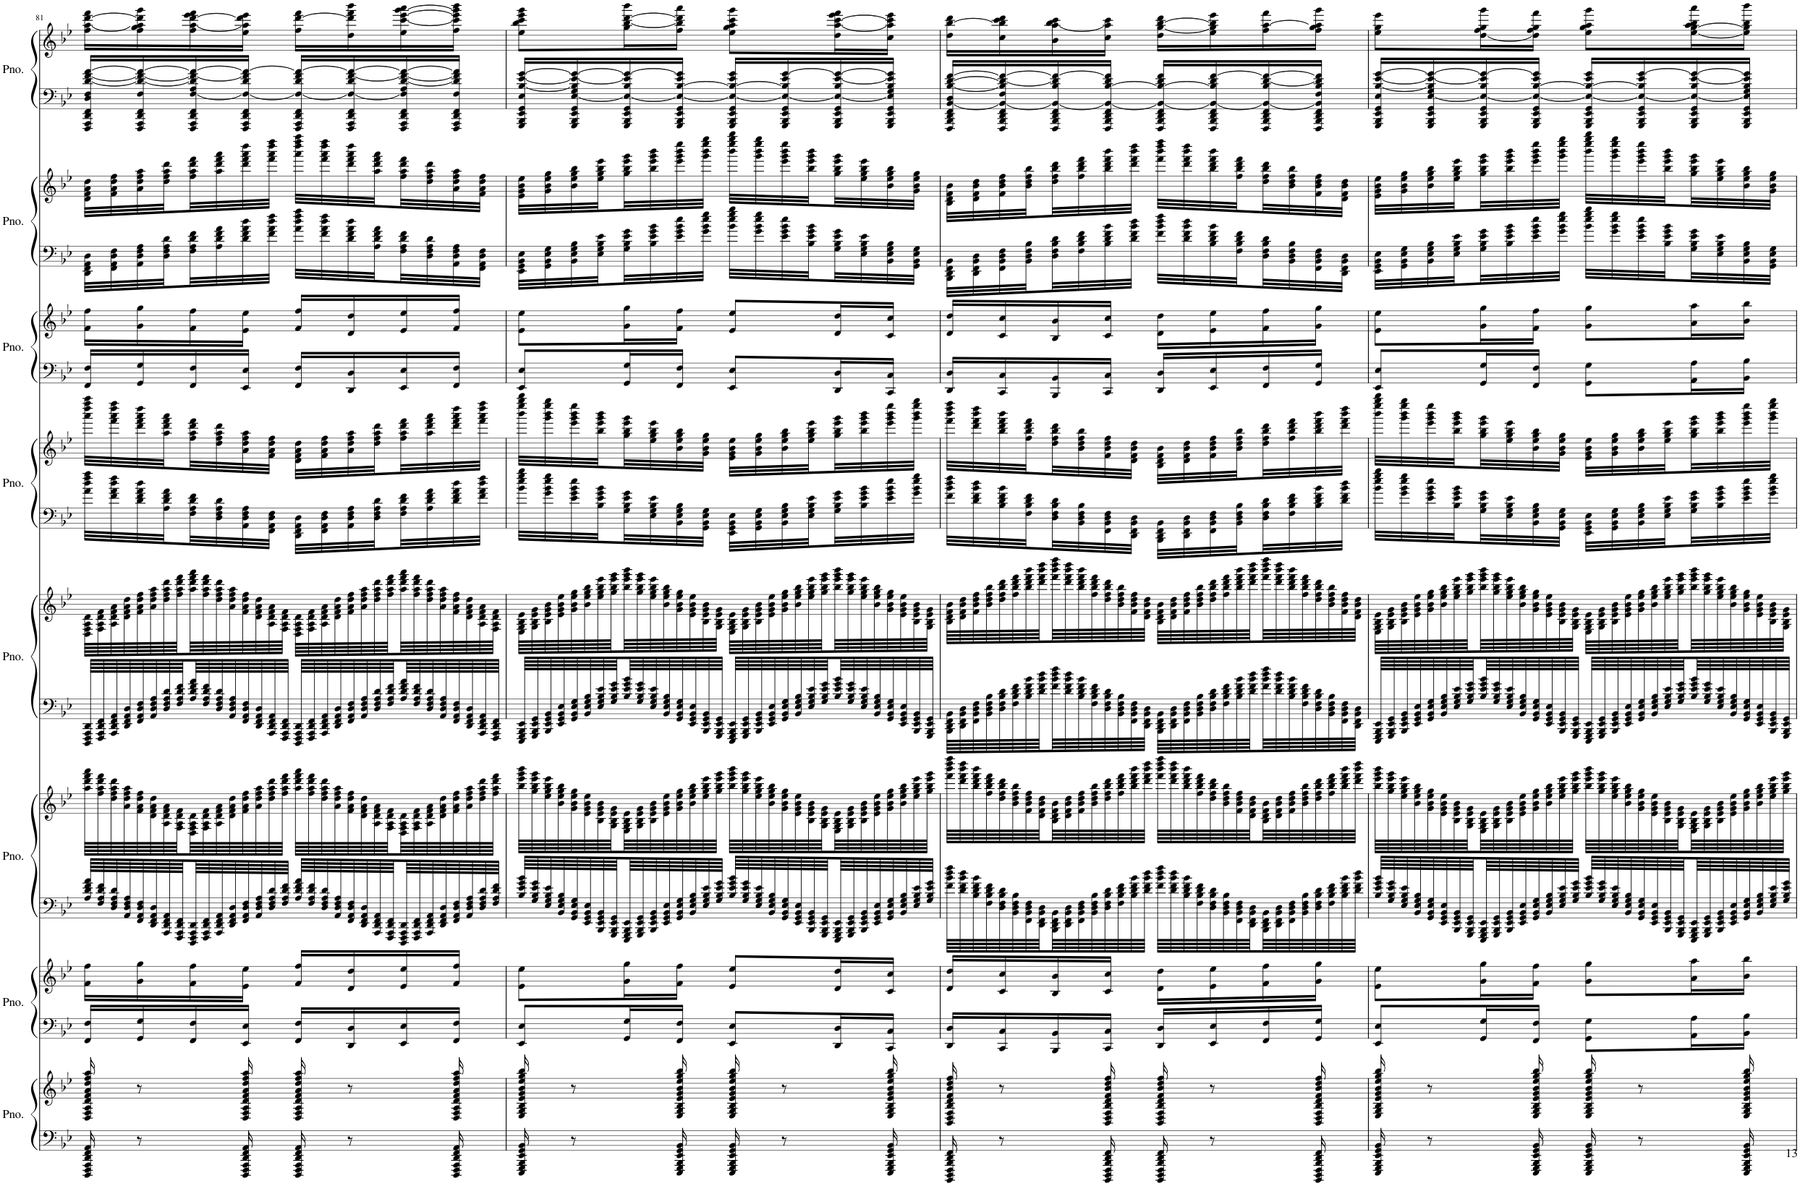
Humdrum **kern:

**kern	**kern	**kern	**kern	**kern	**kern	**kern	**kern	**kern	**kern	**kern	**kern	**kern	**kern	**kern	**kern
*part8	*part8	*part7	*part7	*part6	*part6	*part5	*part5	*part4	*part4	*part3	*part3	*part2	*part2	*part1	*part1
*staff16	*staff15	*staff14	*staff13	*staff12	*staff11	*staff10	*staff9	*staff8	*staff7	*staff6	*staff5	*staff4	*staff3	*staff2	*staff1
*I"Piano	*	*I"Piano	*	*I"Piano	*	*I"Piano	*	*I"Piano	*	*I"Piano	*	*I"Piano	*	*I"Piano	*
*I'Pno.	*	*I'Pno.	*	*I'Pno.	*	*I'Pno.	*	*I'Pno.	*	*I'Pno.	*	*I'Pno.	*	*I'Pno.	*
!!LO:PB:g=z
*clefF4	*clefG2	*clefF4	*clefG2	*clefF4	*clefG2	*clefF4	*clefG2	*clefF4	*clefG2	*clefF4	*clefG2	*clefF4	*clefG2	*clefF4	*clefG2
*k[b-e-]	*k[b-e-]	*k[b-e-]	*k[b-e-]	*k[b-e-]	*k[b-e-]	*k[b-e-]	*k[b-e-]	*k[b-e-]	*k[b-e-]	*k[b-e-]	*k[b-e-]	*k[b-e-]	*k[b-e-]	*k[b-e-]	*k[b-e-]
*M2/4	*M2/4	*M2/4	*M2/4	*M2/4	*M2/4	*M2/4	*M2/4	*M2/4	*M2/4	*M2/4	*M2/4	*M2/4	*M2/4	*M2/4	*M2/4
=81	=81	=81	=81	=81	=81	=81	=81	=81	=81	=81	=81	=81	=81	=81	=81
16DDD/ 16FFF/ 16AAA/ 16DD/ 16FF/ 16AA/	16D/ 16F/ 16A/ 16d/ 16f/ 16a/ 16dd/ 16ff/ 16aa/	16FF/ 16F/LL	16f\ 16ff\LL	64A/ 64d/ 64f/ 64a/LLLL	64aa\ 64ddd\ 64fff\ 64aaa\LLLL	64DDD/ 64FFF/ 64AAA/ 64DD/LLLL	64D\ 64F\ 64A\ 64d\LLLL	32a\ 32dd\ 32ff\ 32aa\LLL	32aaa\ 32dddd\ 32ffff\ 32aaaa\LLL	16FF/ 16F/LL	16f\ 16ff\LL	32DD\ 32FF\ 32AA\ 32D\LLL	32d\ 32f\ 32a\ 32dd\LLL	16FFF/ 16AAA/ 16DD/ 16FF/ 16D/ 16F/ [16d/ [16f/ [16a/LL	16ff\ [16aa\ [16ddd\ 16fff\LL
.	.	.	.	64F/ 64A/ 64d/ 64f/	64ff\ 64aa\ 64ddd\ 64fff\	64FFF/ 64AAA/ 64DD/ 64FF/	64F\ 64A\ 64d\ 64f\	.	.	.	.	.	.	.	.
.	.	.	.	64D/ 64F/ 64A/ 64d/	64dd\ 64ff\ 64aa\ 64ddd\	64AAA/ 64DD/ 64FF/ 64AA/	64A\ 64d\ 64f\ 64a\	32f\ 32a\ 32dd\ 32ff\	32fff\ 32aaa\ 32dddd\ 32ffff\	.	.	32FF\ 32AA\ 32D\ 32F\	32f\ 32a\ 32dd\ 32ff\	.	.
.	.	.	.	64AA/ 64D/ 64F/ 64A/	64a\ 64dd\ 64ff\ 64aa\	64DD/ 64FF/ 64AA/ 64D/	64d\ 64f\ 64a\ 64dd\	.	.	.	.	.	.	.	.
8r	8r	16GG/ 16G/	16g\ 16gg\	64FF/ 64AA/ 64D/ 64F/	64f\ 64a\ 64dd\ 64ff\	64FF/ 64AA/ 64D/ 64F/	64f\ 64a\ 64dd\ 64ff\	32d\ 32f\ 32a\ 32dd\	32ddd\ 32fff\ 32aaa\ 32dddd\	16GG/ 16G/	16g\ 16gg\	32AA\ 32D\ 32F\ 32A\	32a\ 32dd\ 32ff\ 32aa\	16FFF/ 16AAA/ 16DD/ 16FF/ 16F/ 16d/_ 16f/_ 16a/_	16ff\ 16gg\ 16aa\] 16ddd\] 16ggg\
.	.	.	.	64DD/ 64FF/ 64AA/ 64D/	64d\ 64f\ 64a\ 64dd\	64AA/ 64D/ 64F/ 64A/	64a\ 64dd\ 64ff\ 64aa\	.	.	.	.	.	.	.	.
.	.	.	.	64AAA/ 64DD/ 64FF/ 64AA/	64A\ 64d\ 64f\ 64a\	64D/ 64F/ 64A/ 64d/	64dd\ 64ff\ 64aa\ 64ddd\	32A\ 32d\ 32f\ 32a\	32aa\ 32ddd\ 32fff\ 32aaa\	.	.	32D\ 32F\ 32A\ 32d\	32dd\ 32ff\ 32aa\ 32ddd\	.	.
.	.	.	.	64FFF/ 64AAA/ 64DD/ 64FF/	64F\ 64A\ 64d\ 64f\	64F/ 64A/ 64d/ 64f/	64ff\ 64aa\ 64ddd\ 64fff\	.	.	.	.	.	.	.	.
.	.	16FF/ 16F/	16f\ 16ff\	64DDD/ 64FFF/ 64AAA/ 64DD/	64D\ 64F\ 64A\ 64d\	64A/ 64d/ 64f/ 64a/	64aa\ 64ddd\ 64fff\ 64aaa\	32F\ 32A\ 32d\ 32f\	32ff\ 32aa\ 32ddd\ 32fff\	16FF/ 16F/	16f\ 16ff\	32F\ 32A\ 32d\ 32f\	32ff\ 32aa\ 32ddd\ 32fff\	16FFF/ 16AAA/ 16DD/ 16FF/ [16F/ 16A/ 16d/] 16f/_ 16a/_	16ff\ [16aa\ [16ddd\ 16eee-\ 16fff\
.	.	.	.	64FFF/ 64AAA/ 64DD/ 64FF/	64F\ 64A\ 64d\ 64f\	64F/ 64A/ 64d/ 64f/	64ff\ 64aa\ 64ddd\ 64fff\	.	.	.	.	.	.	.	.
.	.	.	.	64AAA/ 64DD/ 64FF/ 64AA/	64A\ 64d\ 64f\ 64a\	64D/ 64F/ 64A/ 64d/	64dd\ 64ff\ 64aa\ 64ddd\	32D\ 32F\ 32A\ 32d\	32dd\ 32ff\ 32aa\ 32ddd\	.	.	32A\ 32d\ 32f\ 32a\	32aa\ 32ddd\ 32fff\ 32aaa\	.	.
.	.	.	.	64DD/ 64FF/ 64AA/ 64D/	64d\ 64f\ 64a\ 64dd\	64AA/ 64D/ 64F/ 64A/	64a\ 64dd\ 64ff\ 64aa\	.	.	.	.	.	.	.	.
16DDD/ 16FFF/ 16AAA/ 16DD/ 16FF/ 16AA/	16D/ 16F/ 16A/ 16d/ 16f/ 16a/ 16dd/ 16ff/ 16aa/	16EE-/ 16E-/JJ	16e-\ 16ee-\JJ	64FF/ 64AA/ 64D/ 64F/	64f\ 64a\ 64dd\ 64ff\	64FF/ 64AA/ 64D/ 64F/	64f\ 64a\ 64dd\ 64ff\	32AA\ 32D\ 32F\ 32A\	32a\ 32dd\ 32ff\ 32aa\	16EE-/ 16E-/JJ	16e-\ 16ee-\JJ	32d\ 32f\ 32a\ 32dd\	32ddd\ 32fff\ 32aaa\ 32dddd\	16FFF/ 16AAA/ 16DD/ 16FF/ 16F/_ 16d/ 16f/] 16a/_JJ	16ee-\ 16aa\] 16ddd\] 16eee-\JJ
.	.	.	.	64AA/ 64D/ 64F/ 64A/	64a\ 64dd\ 64ff\ 64aa\	64DD/ 64FF/ 64AA/ 64D/	64d\ 64f\ 64a\ 64dd\	.	.	.	.	.	.	.	.
.	.	.	.	64D/ 64F/ 64A/ 64d/	64dd\ 64ff\ 64aa\ 64ddd\	64AAA/ 64DD/ 64FF/ 64AA/	64A\ 64d\ 64f\ 64a\	32FF\ 32AA\ 32D\ 32F\JJJ	32f\ 32a\ 32dd\ 32ff\JJJ	.	.	32f\ 32a\ 32dd\ 32ff\JJJ	32fff\ 32aaa\ 32dddd\ 32ffff\JJJ	.	.
.	.	.	.	64F/ 64A/ 64d/ 64f/JJJJ	64ff\ 64aa\ 64ddd\ 64fff\JJJJ	64FFF/ 64AAA/ 64DD/ 64FF/JJJJ	64F\ 64A\ 64d\ 64f\JJJJ	.	.	.	.	.	.	.	.
16DDD/ 16FFF/ 16AAA/ 16DD/ 16FF/ 16AA/	16D/ 16F/ 16A/ 16d/ 16f/ 16a/ 16dd/ 16ff/ 16aa/	16FF/ 16F/LL	16f/ 16ff/LL	64A/ 64d/ 64f/ 64a/LLLL	64aa\ 64ddd\ 64fff\ 64aaa\LLLL	64DDD/ 64FFF/ 64AAA/ 64DD/LLLL	64D\ 64F\ 64A\ 64d\LLLL	32DD\ 32FF\ 32AA\ 32D\LLL	32d\ 32f\ 32a\ 32dd\LLL	16FF/ 16F/LL	16f/ 16ff/LL	32a\ 32dd\ 32ff\ 32aa\LLL	32aaa\ 32dddd\ 32ffff\ 32aaaa\LLL	16FFF/ 16AAA/ 16DD/ 16FF/ 16F/_ 16d/ 16f/ 16a/_LL	16ff\ [16ddd\ 16fff\LL
.	.	.	.	64F/ 64A/ 64d/ 64f/	64ff\ 64aa\ 64ddd\ 64fff\	64FFF/ 64AAA/ 64DD/ 64FF/	64F\ 64A\ 64d\ 64f\	.	.	.	.	.	.	.	.
.	.	.	.	64D/ 64F/ 64A/ 64d/	64dd\ 64ff\ 64aa\ 64ddd\	64AAA/ 64DD/ 64FF/ 64AA/	64A\ 64d\ 64f\ 64a\	32FF\ 32AA\ 32D\ 32F\	32f\ 32a\ 32dd\ 32ff\	.	.	32f\ 32a\ 32dd\ 32ff\	32fff\ 32aaa\ 32dddd\ 32ffff\	.	.
.	.	.	.	64AA/ 64D/ 64F/ 64A/	64a\ 64dd\ 64ff\ 64aa\	64DD/ 64FF/ 64AA/ 64D/	64d\ 64f\ 64a\ 64dd\	.	.	.	.	.	.	.	.
8r	8r	16DD/ 16D/	16d/ 16dd/	64FF/ 64AA/ 64D/ 64F/	64f\ 64a\ 64dd\ 64ff\	64FF/ 64AA/ 64D/ 64F/	64f\ 64a\ 64dd\ 64ff\	32AA\ 32D\ 32F\ 32A\	32a\ 32dd\ 32ff\ 32aa\	16DD/ 16D/	16d/ 16dd/	32d\ 32f\ 32a\ 32dd\	32ddd\ 32fff\ 32aaa\ 32dddd\	16FFF/ 16AAA/ 16DD/ 16FF/ 16F/_ 16d/ [16f/ 16a/_	16dd\ 16ddd\] 16fff\ 16bbb-\
.	.	.	.	64DD/ 64FF/ 64AA/ 64D/	64d\ 64f\ 64a\ 64dd\	64AA/ 64D/ 64F/ 64A/	64a\ 64dd\ 64ff\ 64aa\	.	.	.	.	.	.	.	.
.	.	.	.	64AAA/ 64DD/ 64FF/ 64AA/	64A\ 64d\ 64f\ 64a\	64D/ 64F/ 64A/ 64d/	64dd\ 64ff\ 64aa\ 64ddd\	32D\ 32F\ 32A\ 32d\	32dd\ 32ff\ 32aa\ 32ddd\	.	.	32A\ 32d\ 32f\ 32a\	32aa\ 32ddd\ 32fff\ 32aaa\	.	.
.	.	.	.	64FFF/ 64AAA/ 64DD/ 64FF/	64F\ 64A\ 64d\ 64f\	64F/ 64A/ 64d/ 64f/	64ff\ 64aa\ 64ddd\ 64fff\	.	.	.	.	.	.	.	.
.	.	16EE-/ 16E-/	16e-/ 16ee-/	64DDD/ 64FFF/ 64AAA/ 64DD/	64D\ 64F\ 64A\ 64d\	64A/ 64d/ 64f/ 64a/	64aa\ 64ddd\ 64fff\ 64aaa\	32F\ 32A\ 32d\ 32f\	32ff\ 32aa\ 32ddd\ 32fff\	16EE-/ 16E-/	16e-/ 16ee-/	32F\ 32A\ 32d\ 32f\	32ff\ 32aa\ 32ddd\ 32fff\	16FFF/ 16AAA/ 16DD/ 16FF/ 16F/] 16A/ [16d/ 16f/_ 16a/_	16ee-\ [16ccc\ [16eee-\ [16ggg\ 16aaa\
.	.	.	.	64FFF/ 64AAA/ 64DD/ 64FF/	64F\ 64A\ 64d\ 64f\	64F/ 64A/ 64d/ 64f/	64ff\ 64aa\ 64ddd\ 64fff\	.	.	.	.	.	.	.	.
.	.	.	.	64AAA/ 64DD/ 64FF/ 64AA/	64A\ 64d\ 64f\ 64a\	64D/ 64F/ 64A/ 64d/	64dd\ 64ff\ 64aa\ 64ddd\	32A\ 32d\ 32f\ 32a\	32aa\ 32ddd\ 32fff\ 32aaa\	.	.	32D\ 32F\ 32A\ 32d\	32dd\ 32ff\ 32aa\ 32ddd\	.	.
.	.	.	.	64DD/ 64FF/ 64AA/ 64D/	64d\ 64f\ 64a\ 64dd\	64AA/ 64D/ 64F/ 64A/	64a\ 64dd\ 64ff\ 64aa\	.	.	.	.	.	.	.	.
16DDD/ 16FFF/ 16AAA/ 16DD/ 16FF/ 16AA/	16D/ 16F/ 16A/ 16d/ 16f/ 16a/ 16dd/ 16ff/ 16aa/	16FF/ 16F/JJ	16f/ 16ff/JJ	64FF/ 64AA/ 64D/ 64F/	64f\ 64a\ 64dd\ 64ff\	64FF/ 64AA/ 64D/ 64F/	64f\ 64a\ 64dd\ 64ff\	32d\ 32f\ 32a\ 32dd\	32ddd\ 32fff\ 32aaa\ 32dddd\	16FF/ 16F/JJ	16f/ 16ff/JJ	32AA\ 32D\ 32F\ 32A\	32a\ 32dd\ 32ff\ 32aa\	16FFF/ 16AAA/ 16DD/ 16FF/ 16F/ 16d/] 16f/] 16a/]JJ	16ff\ 16ccc\] 16eee-\] 16ggg\] 16bbb-\JJ
.	.	.	.	64AA/ 64D/ 64F/ 64A/	64a\ 64dd\ 64ff\ 64aa\	64DD/ 64FF/ 64AA/ 64D/	64d\ 64f\ 64a\ 64dd\	.	.	.	.	.	.	.	.
.	.	.	.	64D/ 64F/ 64A/ 64d/	64dd\ 64ff\ 64aa\ 64ddd\	64AAA/ 64DD/ 64FF/ 64AA/	64A\ 64d\ 64f\ 64a\	32f\ 32a\ 32dd\ 32ff\JJJ	32fff\ 32aaa\ 32dddd\ 32ffff\JJJ	.	.	32FF\ 32AA\ 32D\ 32F\JJJ	32f\ 32a\ 32dd\ 32ff\JJJ	.	.
.	.	.	.	64F/ 64A/ 64d/ 64f/JJJJ	64ff\ 64aa\ 64ddd\ 64fff\JJJJ	64FFF/ 64AAA/ 64DD/ 64FF/JJJJ	64F\ 64A\ 64d\ 64f\JJJJ	.	.	.	.	.	.	.	.
=82	=82	=82	=82	=82	=82	=82	=82	=82	=82	=82	=82	=82	=82	=82	=82
16EEE-/ 16GGG/ 16BBB-/ 16EE-/ 16GG/ 16BB-/	16E-/ 16G/ 16B-/ 16e-/ 16g/ 16b-/ 16ee-/ 16gg/ 16bb-/	8EE-/ 8E-/L	8e-\ 8ee-\L	64B-/ 64e-/ 64g/ 64b-/LLLL	64bb-\ 64eee-\ 64ggg\ 64bbb-\LLLL	64EEE-/ 64GGG/ 64BBB-/ 64EE-/LLLL	64E-\ 64G\ 64B-\ 64e-\LLLL	32b-\ 32ee-\ 32gg\ 32bb-\LLL	32bbb-\ 32eeee-\ 32gggg\ 32bbbb-\LLL	8EE-/ 8E-/L	8e-\ 8ee-\L	32EE-\ 32GG\ 32BB-\ 32E-\LLL	32e-\ 32g\ 32b-\ 32ee-\LLL	16GGG/ 16BBB-/ 16EE-/ 16GG/ 16E-/ [16B-/ [16e-/ [16g/LL	8ee-\ 8bb-\ 8ccc\ 8eee-\ 8ggg\L
.	.	.	.	64G/ 64B-/ 64e-/ 64g/	64gg\ 64bb-\ 64eee-\ 64ggg\	64GGG/ 64BBB-/ 64EE-/ 64GG/	64G\ 64B-\ 64e-\ 64g\	.	.	.	.	.	.	.	.
.	.	.	.	64E-/ 64G/ 64B-/ 64e-/	64ee-\ 64gg\ 64bb-\ 64eee-\	64BBB-/ 64EE-/ 64GG/ 64BB-/	64B-\ 64e-\ 64g\ 64b-\	32g\ 32b-\ 32ee-\ 32gg\	32ggg\ 32bbb-\ 32eeee-\ 32gggg\	.	.	32GG\ 32BB-\ 32E-\ 32G\	32g\ 32b-\ 32ee-\ 32gg\	.	.
.	.	.	.	64BB-/ 64E-/ 64G/ 64B-/	64b-\ 64ee-\ 64gg\ 64bb-\	64EE-/ 64GG/ 64BB-/ 64E-/	64e-\ 64g\ 64b-\ 64ee-\	.	.	.	.	.	.	.	.
8r	8r	.	.	64GG/ 64BB-/ 64E-/ 64G/	64g\ 64b-\ 64ee-\ 64gg\	64GG/ 64BB-/ 64E-/ 64G/	64g\ 64b-\ 64ee-\ 64gg\	32e-\ 32g\ 32b-\ 32ee-\	32eee-\ 32ggg\ 32bbb-\ 32eeee-\	.	.	32BB-\ 32E-\ 32G\ 32B-\	32b-\ 32ee-\ 32gg\ 32bb-\	16GGG/ 16BBB-/ 16EE-/ 16GG/ [16E-/ 16G/ 16B-/] 16e-/_ 16g/_	.
.	.	.	.	64EE-/ 64GG/ 64BB-/ 64E-/	64e-\ 64g\ 64b-\ 64ee-\	64BB-/ 64E-/ 64G/ 64B-/	64b-\ 64ee-\ 64gg\ 64bb-\	.	.	.	.	.	.	.	.
.	.	.	.	64BBB-/ 64EE-/ 64GG/ 64BB-/	64B-\ 64e-\ 64g\ 64b-\	64E-/ 64G/ 64B-/ 64e-/	64ee-\ 64gg\ 64bb-\ 64eee-\	32B-\ 32e-\ 32g\ 32b-\	32bb-\ 32eee-\ 32ggg\ 32bbb-\	.	.	32E-\ 32G\ 32B-\ 32e-\	32ee-\ 32gg\ 32bb-\ 32eee-\	.	.
.	.	.	.	64GGG/ 64BBB-/ 64EE-/ 64GG/	64G\ 64B-\ 64e-\ 64g\	64G/ 64B-/ 64e-/ 64g/	64gg\ 64bb-\ 64eee-\ 64ggg\	.	.	.	.	.	.	.	.
.	.	16GG/ 16G/L	16g\ 16gg\L	64EEE-/ 64GGG/ 64BBB-/ 64EE-/	64E-\ 64G\ 64B-\ 64e-\	64B-/ 64e-/ 64g/ 64b-/	64bb-\ 64eee-\ 64ggg\ 64bbb-\	32G\ 32B-\ 32e-\ 32g\	32gg\ 32bb-\ 32eee-\ 32ggg\	16GG/ 16G/L	16g\ 16gg\L	32G\ 32B-\ 32e-\ 32g\	32gg\ 32bb-\ 32eee-\ 32ggg\	16GGG/ 16BBB-/ 16EE-/ 16GG/ 16E-/_ 16B-/ 16e-/] 16g/_	16gg\ [16bb-\ [16ddd\ 16bbb-\L
.	.	.	.	64GGG/ 64BBB-/ 64EE-/ 64GG/	64G\ 64B-\ 64e-\ 64g\	64G/ 64B-/ 64e-/ 64g/	64gg\ 64bb-\ 64eee-\ 64ggg\	.	.	.	.	.	.	.	.
.	.	.	.	64BBB-/ 64EE-/ 64GG/ 64BB-/	64B-\ 64e-\ 64g\ 64b-\	64E-/ 64G/ 64B-/ 64e-/	64ee-\ 64gg\ 64bb-\ 64eee-\	32E-\ 32G\ 32B-\ 32e-\	32ee-\ 32gg\ 32bb-\ 32eee-\	.	.	32B-\ 32e-\ 32g\ 32b-\	32bb-\ 32eee-\ 32ggg\ 32bbb-\	.	.
.	.	.	.	64EE-/ 64GG/ 64BB-/ 64E-/	64e-\ 64g\ 64b-\ 64ee-\	64BB-/ 64E-/ 64G/ 64B-/	64b-\ 64ee-\ 64gg\ 64bb-\	.	.	.	.	.	.	.	.
16EEE-/ 16GGG/ 16BBB-/ 16EE-/ 16GG/ 16BB-/	16E-/ 16G/ 16B-/ 16e-/ 16g/ 16b-/ 16ee-/ 16gg/ 16bb-/	16FF/ 16F/JJ	16f\ 16ff\JJ	64GG/ 64BB-/ 64E-/ 64G/	64g\ 64b-\ 64ee-\ 64gg\	64GG/ 64BB-/ 64E-/ 64G/	64g\ 64b-\ 64ee-\ 64gg\	32BB-\ 32E-\ 32G\ 32B-\	32b-\ 32ee-\ 32gg\ 32bb-\	16FF/ 16F/JJ	16f\ 16ff\JJ	32e-\ 32g\ 32b-\ 32ee-\	32eee-\ 32ggg\ 32bbb-\ 32eeee-\	16GGG/ 16BBB-/ 16EE-/ 16GG/ 16E-/_ [16B-/ 16e-/ 16g/]JJ	16ff\ 16bb-\] 16ddd\] 16aaa\JJ
.	.	.	.	64BB-/ 64E-/ 64G/ 64B-/	64b-\ 64ee-\ 64gg\ 64bb-\	64EE-/ 64GG/ 64BB-/ 64E-/	64e-\ 64g\ 64b-\ 64ee-\	.	.	.	.	.	.	.	.
.	.	.	.	64E-/ 64G/ 64B-/ 64e-/	64ee-\ 64gg\ 64bb-\ 64eee-\	64BBB-/ 64EE-/ 64GG/ 64BB-/	64B-\ 64e-\ 64g\ 64b-\	32GG\ 32BB-\ 32E-\ 32G\JJJ	32g\ 32b-\ 32ee-\ 32gg\JJJ	.	.	32g\ 32b-\ 32ee-\ 32gg\JJJ	32ggg\ 32bbb-\ 32eeee-\ 32gggg\JJJ	.	.
.	.	.	.	64G/ 64B-/ 64e-/ 64g/JJJJ	64gg\ 64bb-\ 64eee-\ 64ggg\JJJJ	64GGG/ 64BBB-/ 64EE-/ 64GG/JJJJ	64G\ 64B-\ 64e-\ 64g\JJJJ	.	.	.	.	.	.	.	.
16EEE-/ 16GGG/ 16BBB-/ 16EE-/ 16GG/ 16BB-/	16E-/ 16G/ 16B-/ 16e-/ 16g/ 16b-/ 16ee-/ 16gg/ 16bb-/	8EE-/ 8E-/L	8e-/ 8ee-/L	64B-/ 64e-/ 64g/ 64b-/LLLL	64bb-\ 64eee-\ 64ggg\ 64bbb-\LLLL	64EEE-/ 64GGG/ 64BBB-/ 64EE-/LLLL	64E-\ 64G\ 64B-\ 64e-\LLLL	32EE-\ 32GG\ 32BB-\ 32E-\LLL	32e-\ 32g\ 32b-\ 32ee-\LLL	8EE-/ 8E-/L	8e-/ 8ee-/L	32b-\ 32ee-\ 32gg\ 32bb-\LLL	32bbb-\ 32eeee-\ 32gggg\ 32bbbb-\LLL	16GGG/ 16BBB-/ 16EE-/ 16GG/ 16E-/_ 16B-/_ 16e-/ 16g/LL	8ee-\ 8gg\ 8aa\ 8ccc\ 8ggg\L
.	.	.	.	64G/ 64B-/ 64e-/ 64g/	64gg\ 64bb-\ 64eee-\ 64ggg\	64GGG/ 64BBB-/ 64EE-/ 64GG/	64G\ 64B-\ 64e-\ 64g\	.	.	.	.	.	.	.	.
.	.	.	.	64E-/ 64G/ 64B-/ 64e-/	64ee-\ 64gg\ 64bb-\ 64eee-\	64BBB-/ 64EE-/ 64GG/ 64BB-/	64B-\ 64e-\ 64g\ 64b-\	32GG\ 32BB-\ 32E-\ 32G\	32g\ 32b-\ 32ee-\ 32gg\	.	.	32g\ 32b-\ 32ee-\ 32gg\	32ggg\ 32bbb-\ 32eeee-\ 32gggg\	.	.
.	.	.	.	64BB-/ 64E-/ 64G/ 64B-/	64b-\ 64ee-\ 64gg\ 64bb-\	64EE-/ 64GG/ 64BB-/ 64E-/	64e-\ 64g\ 64b-\ 64ee-\	.	.	.	.	.	.	.	.
8r	8r	.	.	64GG/ 64BB-/ 64E-/ 64G/	64g\ 64b-\ 64ee-\ 64gg\	64GG/ 64BB-/ 64E-/ 64G/	64g\ 64b-\ 64ee-\ 64gg\	32BB-\ 32E-\ 32G\ 32B-\	32b-\ 32ee-\ 32gg\ 32bb-\	.	.	32e-\ 32g\ 32b-\ 32ee-\	32eee-\ 32ggg\ 32bbb-\ 32eeee-\	16GGG/ 16BBB-/ 16EE-/ 16GG/ 16E-/_ 16B-/] 16e-/ [16g/	.
.	.	.	.	64EE-/ 64GG/ 64BB-/ 64E-/	64e-\ 64g\ 64b-\ 64ee-\	64BB-/ 64E-/ 64G/ 64B-/	64b-\ 64ee-\ 64gg\ 64bb-\	.	.	.	.	.	.	.	.
.	.	.	.	64BBB-/ 64EE-/ 64GG/ 64BB-/	64B-\ 64e-\ 64g\ 64b-\	64E-/ 64G/ 64B-/ 64e-/	64ee-\ 64gg\ 64bb-\ 64eee-\	32E-\ 32G\ 32B-\ 32e-\	32ee-\ 32gg\ 32bb-\ 32eee-\	.	.	32B-\ 32e-\ 32g\ 32b-\	32bb-\ 32eee-\ 32ggg\ 32bbb-\	.	.
.	.	.	.	64GGG/ 64BBB-/ 64EE-/ 64GG/	64G\ 64B-\ 64e-\ 64g\	64G/ 64B-/ 64e-/ 64g/	64gg\ 64bb-\ 64eee-\ 64ggg\	.	.	.	.	.	.	.	.
.	.	16DD/ 16D/L	16d/ 16dd/L	64EEE-/ 64GGG/ 64BBB-/ 64EE-/	64E-\ 64G\ 64B-\ 64e-\	64B-/ 64e-/ 64g/ 64b-/	64bb-\ 64eee-\ 64ggg\ 64bbb-\	32G\ 32B-\ 32e-\ 32g\	32gg\ 32bb-\ 32eee-\ 32ggg\	16DD/ 16D/L	16d/ 16dd/L	32G\ 32B-\ 32e-\ 32g\	32gg\ 32bb-\ 32eee-\ 32ggg\	16GGG/ 16BBB-/ 16EE-/ 16GG/ 16E-/_ 16B-/ [16e-/ 16g/_	16dd\ [16aa\ [16ccc\ 16eee-\ 16fff\L
.	.	.	.	64GGG/ 64BBB-/ 64EE-/ 64GG/	64G\ 64B-\ 64e-\ 64g\	64G/ 64B-/ 64e-/ 64g/	64gg\ 64bb-\ 64eee-\ 64ggg\	.	.	.	.	.	.	.	.
.	.	.	.	64BBB-/ 64EE-/ 64GG/ 64BB-/	64B-\ 64e-\ 64g\ 64b-\	64E-/ 64G/ 64B-/ 64e-/	64ee-\ 64gg\ 64bb-\ 64eee-\	32B-\ 32e-\ 32g\ 32b-\	32bb-\ 32eee-\ 32ggg\ 32bbb-\	.	.	32E-\ 32G\ 32B-\ 32e-\	32ee-\ 32gg\ 32bb-\ 32eee-\	.	.
.	.	.	.	64EE-/ 64GG/ 64BB-/ 64E-/	64e-\ 64g\ 64b-\ 64ee-\	64BB-/ 64E-/ 64G/ 64B-/	64b-\ 64ee-\ 64gg\ 64bb-\	.	.	.	.	.	.	.	.
16EEE-/ 16GGG/ 16BBB-/ 16EE-/ 16GG/ 16BB-/	16E-/ 16G/ 16B-/ 16e-/ 16g/ 16b-/ 16ee-/ 16gg/ 16bb-/	16CC/ 16C/JJ	16c/ 16cc/JJ	64GG/ 64BB-/ 64E-/ 64G/	64g\ 64b-\ 64ee-\ 64gg\	64GG/ 64BB-/ 64E-/ 64G/	64g\ 64b-\ 64ee-\ 64gg\	32e-\ 32g\ 32b-\ 32ee-\	32eee-\ 32ggg\ 32bbb-\ 32eeee-\	16CC/ 16C/JJ	16c/ 16cc/JJ	32BB-\ 32E-\ 32G\ 32B-\	32b-\ 32ee-\ 32gg\ 32bb-\	16GGG/ 16BBB-/ 16EE-/ 16GG/ 16E-/] 16G/ 16B-/ 16e-/] 16g/]JJ	16cc\ 16aa\] 16ccc\] 16eee-\JJ
.	.	.	.	64BB-/ 64E-/ 64G/ 64B-/	64b-\ 64ee-\ 64gg\ 64bb-\	64EE-/ 64GG/ 64BB-/ 64E-/	64e-\ 64g\ 64b-\ 64ee-\	.	.	.	.	.	.	.	.
.	.	.	.	64E-/ 64G/ 64B-/ 64e-/	64ee-\ 64gg\ 64bb-\ 64eee-\	64BBB-/ 64EE-/ 64GG/ 64BB-/	64B-\ 64e-\ 64g\ 64b-\	32g\ 32b-\ 32ee-\ 32gg\JJJ	32ggg\ 32bbb-\ 32eeee-\ 32gggg\JJJ	.	.	32GG\ 32BB-\ 32E-\ 32G\JJJ	32g\ 32b-\ 32ee-\ 32gg\JJJ	.	.
.	.	.	.	64G/ 64B-/ 64e-/ 64g/JJJJ	64gg\ 64bb-\ 64eee-\ 64ggg\JJJJ	64GGG/ 64BBB-/ 64EE-/ 64GG/JJJJ	64G\ 64B-\ 64e-\ 64g\JJJJ	.	.	.	.	.	.	.	.
=83	=83	=83	=83	=83	=83	=83	=83	=83	=83	=83	=83	=83	=83	=83	=83
16BBBB-/ 16DDD/ 16FFF/ 16BBB-/ 16DD/ 16FF/	16BB-/ 16D/ 16F/ 16B-/ 16d/ 16f/ 16b-/ 16dd/ 16ff/	16DD/ 16D/LL	16d/ 16dd/LL	64f\ 64b-\ 64dd\ 64ff\LLLL	64fff\ 64bbb-\ 64dddd\ 64ffff\LLLL	64BBB-\ 64DD\ 64FF\ 64BB-\LLLL	64B-\ 64d\ 64f\ 64b-\LLLL	32f\ 32b-\ 32dd\ 32ff\LLL	32fff\ 32bbb-\ 32dddd\ 32ffff\LLL	16DD/ 16D/LL	16d/ 16dd/LL	32BBB-\ 32DD\ 32FF\ 32BB-\LLL	32B-\ 32d\ 32f\ 32b-\LLL	16FFF/ 16BBB-/ 16DD/ 16FF/ [16BB-/ 16D/ [16B-/ [16d/ [16f/LL	16dd\ [16bb-\ 16ddd\LL
.	.	.	.	64d\ 64f\ 64b-\ 64dd\	64ddd\ 64fff\ 64bbb-\ 64dddd\	64DD\ 64FF\ 64BB-\ 64D\	64d\ 64f\ 64b-\ 64dd\	.	.	.	.	.	.	.	.
.	.	.	.	64B-\ 64d\ 64f\ 64b-\	64bb-\ 64ddd\ 64fff\ 64bbb-\	64FF\ 64BB-\ 64D\ 64F\	64f\ 64b-\ 64dd\ 64ff\	32d\ 32f\ 32b-\ 32dd\	32ddd\ 32fff\ 32bbb-\ 32dddd\	.	.	32DD\ 32FF\ 32BB-\ 32D\	32d\ 32f\ 32b-\ 32dd\	.	.
.	.	.	.	64F\ 64B-\ 64d\ 64f\	64ff\ 64bb-\ 64ddd\ 64fff\	64BB-\ 64D\ 64F\ 64B-\	64b-\ 64dd\ 64ff\ 64bb-\	.	.	.	.	.	.	.	.
8r	8r	16CC/ 16C/	16c/ 16cc/	64D\ 64F\ 64B-\ 64d\	64dd\ 64ff\ 64bb-\ 64ddd\	64D\ 64F\ 64B-\ 64d\	64dd\ 64ff\ 64bb-\ 64ddd\	32B-\ 32d\ 32f\ 32b-\	32bb-\ 32ddd\ 32fff\ 32bbb-\	16CC/ 16C/	16c/ 16cc/	32FF\ 32BB-\ 32D\ 32F\	32f\ 32b-\ 32dd\ 32ff\	16FFF/ 16BBB-/ 16DD/ 16FF/ 16BB-/_ 16F/ 16B-/] 16d/_ 16f/_	16cc\ 16bb-\] 16ccc\ 16ddd\
.	.	.	.	64BB-\ 64D\ 64F\ 64B-\	64b-\ 64dd\ 64ff\ 64bb-\	64F\ 64B-\ 64d\ 64f\	64ff\ 64bb-\ 64ddd\ 64fff\	.	.	.	.	.	.	.	.
.	.	.	.	64FF\ 64BB-\ 64D\ 64F\	64f\ 64b-\ 64dd\ 64ff\	64B-\ 64d\ 64f\ 64b-\	64bb-\ 64ddd\ 64fff\ 64bbb-\	32F\ 32B-\ 32d\ 32f\	32ff\ 32bb-\ 32ddd\ 32fff\	.	.	32BB-\ 32D\ 32F\ 32B-\	32b-\ 32dd\ 32ff\ 32bb-\	.	.
.	.	.	.	64DD\ 64FF\ 64BB-\ 64D\	64d\ 64f\ 64b-\ 64dd\	64d\ 64f\ 64b-\ 64dd\	64ddd\ 64fff\ 64bbb-\ 64dddd\	.	.	.	.	.	.	.	.
.	.	16BBB-/ 16BB-/	16B-/ 16b-/	64BBB-\ 64DD\ 64FF\ 64BB-\	64B-\ 64d\ 64f\ 64b-\	64f\ 64b-\ 64dd\ 64ff\	64fff\ 64bbb-\ 64dddd\ 64ffff\	32D\ 32F\ 32B-\ 32d\	32dd\ 32ff\ 32bb-\ 32ddd\	16BBB-/ 16BB-/	16B-/ 16b-/	32D\ 32F\ 32B-\ 32d\	32dd\ 32ff\ 32bb-\ 32ddd\	16FFF/ 16BBB-/ 16DD/ 16FF/ 16BB-/_ 16B-/ 16d/] 16f/_	16b-\ [16aa\ 16bb-\ 16ccc\
.	.	.	.	64DD\ 64FF\ 64BB-\ 64D\	64d\ 64f\ 64b-\ 64dd\	64d\ 64f\ 64b-\ 64dd\	64ddd\ 64fff\ 64bbb-\ 64dddd\	.	.	.	.	.	.	.	.
.	.	.	.	64FF\ 64BB-\ 64D\ 64F\	64f\ 64b-\ 64dd\ 64ff\	64B-\ 64d\ 64f\ 64b-\	64bb-\ 64ddd\ 64fff\ 64bbb-\	32BB-\ 32D\ 32F\ 32B-\	32b-\ 32dd\ 32ff\ 32bb-\	.	.	32F\ 32B-\ 32d\ 32f\	32ff\ 32bb-\ 32ddd\ 32fff\	.	.
.	.	.	.	64BB-\ 64D\ 64F\ 64B-\	64b-\ 64dd\ 64ff\ 64bb-\	64F\ 64B-\ 64d\ 64f\	64ff\ 64bb-\ 64ddd\ 64fff\	.	.	.	.	.	.	.	.
16BBBB-/ 16DDD/ 16FFF/ 16BBB-/ 16DD/ 16FF/	16BB-/ 16D/ 16F/ 16B-/ 16d/ 16f/ 16b-/ 16dd/ 16ff/	16CC/ 16C/JJ	16c/ 16cc/JJ	64D\ 64F\ 64B-\ 64d\	64dd\ 64ff\ 64bb-\ 64ddd\	64D\ 64F\ 64B-\ 64d\	64dd\ 64ff\ 64bb-\ 64ddd\	32FF\ 32BB-\ 32D\ 32F\	32f\ 32b-\ 32dd\ 32ff\	16CC/ 16C/JJ	16c/ 16cc/JJ	32B-\ 32d\ 32f\ 32b-\	32bb-\ 32ddd\ 32fff\ 32bbb-\	16FFF/ 16BBB-/ 16DD/ 16FF/ 16BB-/_ [16B-/ 16d/ 16f/]JJ	16cc\ 16aa\] 16ccc\JJ
.	.	.	.	64F\ 64B-\ 64d\ 64f\	64ff\ 64bb-\ 64ddd\ 64fff\	64BB-\ 64D\ 64F\ 64B-\	64b-\ 64dd\ 64ff\ 64bb-\	.	.	.	.	.	.	.	.
.	.	.	.	64B-\ 64d\ 64f\ 64b-\	64bb-\ 64ddd\ 64fff\ 64bbb-\	64FF\ 64BB-\ 64D\ 64F\	64f\ 64b-\ 64dd\ 64ff\	32DD\ 32FF\ 32BB-\ 32D\JJJ	32d\ 32f\ 32b-\ 32dd\JJJ	.	.	32d\ 32f\ 32b-\ 32dd\JJJ	32ddd\ 32fff\ 32bbb-\ 32dddd\JJJ	.	.
.	.	.	.	64d\ 64f\ 64b-\ 64dd\JJJJ	64ddd\ 64fff\ 64bbb-\ 64dddd\JJJJ	64DD\ 64FF\ 64BB-\ 64D\JJJJ	64d\ 64f\ 64b-\ 64dd\JJJJ	.	.	.	.	.	.	.	.
16BBBB-/ 16DDD/ 16FFF/ 16BBB-/ 16DD/ 16FF/	16BB-/ 16D/ 16F/ 16B-/ 16d/ 16f/ 16b-/ 16dd/ 16ff/	16DD/ 16D/LL	16d\ 16dd\LL	64f\ 64b-\ 64dd\ 64ff\LLLL	64fff\ 64bbb-\ 64dddd\ 64ffff\LLLL	64BBB-\ 64DD\ 64FF\ 64BB-\LLLL	64B-\ 64d\ 64f\ 64b-\LLLL	32BBB-\ 32DD\ 32FF\ 32BB-\LLL	32B-\ 32d\ 32f\ 32b-\LLL	16DD/ 16D/LL	16d\ 16dd\LL	32f\ 32b-\ 32dd\ 32ff\LLL	32fff\ 32bbb-\ 32dddd\ 32ffff\LLL	16FFF/ 16BBB-/ 16DD/ 16FF/ 16BB-/_ 16B-/_ 16d/ 16f/LL	16dd\ [16gg\ [16bb-\ 16ddd\LL
.	.	.	.	64d\ 64f\ 64b-\ 64dd\	64ddd\ 64fff\ 64bbb-\ 64dddd\	64DD\ 64FF\ 64BB-\ 64D\	64d\ 64f\ 64b-\ 64dd\	.	.	.	.	.	.	.	.
.	.	.	.	64B-\ 64d\ 64f\ 64b-\	64bb-\ 64ddd\ 64fff\ 64bbb-\	64FF\ 64BB-\ 64D\ 64F\	64f\ 64b-\ 64dd\ 64ff\	32DD\ 32FF\ 32BB-\ 32D\	32d\ 32f\ 32b-\ 32dd\	.	.	32d\ 32f\ 32b-\ 32dd\	32ddd\ 32fff\ 32bbb-\ 32dddd\	.	.
.	.	.	.	64F\ 64B-\ 64d\ 64f\	64ff\ 64bb-\ 64ddd\ 64fff\	64BB-\ 64D\ 64F\ 64B-\	64b-\ 64dd\ 64ff\ 64bb-\	.	.	.	.	.	.	.	.
8r	8r	16EE-/ 16E-/	16e-\ 16ee-\	64D\ 64F\ 64B-\ 64d\	64dd\ 64ff\ 64bb-\ 64ddd\	64D\ 64F\ 64B-\ 64d\	64dd\ 64ff\ 64bb-\ 64ddd\	32FF\ 32BB-\ 32D\ 32F\	32f\ 32b-\ 32dd\ 32ff\	16EE-/ 16E-/	16e-\ 16ee-\	32B-\ 32d\ 32f\ 32b-\	32bb-\ 32ddd\ 32fff\ 32bbb-\	16FFF/ 16BBB-/ 16DD/ 16FF/ 16BB-/_ 16B-/] 16d/ [16f/	16ee-\ 16gg\] 16bb-\] 16eee-\
.	.	.	.	64BB-\ 64D\ 64F\ 64B-\	64b-\ 64dd\ 64ff\ 64bb-\	64F\ 64B-\ 64d\ 64f\	64ff\ 64bb-\ 64ddd\ 64fff\	.	.	.	.	.	.	.	.
.	.	.	.	64FF\ 64BB-\ 64D\ 64F\	64f\ 64b-\ 64dd\ 64ff\	64B-\ 64d\ 64f\ 64b-\	64bb-\ 64ddd\ 64fff\ 64bbb-\	32BB-\ 32D\ 32F\ 32B-\	32b-\ 32dd\ 32ff\ 32bb-\	.	.	32F\ 32B-\ 32d\ 32f\	32ff\ 32bb-\ 32ddd\ 32fff\	.	.
.	.	.	.	64DD\ 64FF\ 64BB-\ 64D\	64d\ 64f\ 64b-\ 64dd\	64d\ 64f\ 64b-\ 64dd\	64ddd\ 64fff\ 64bbb-\ 64dddd\	.	.	.	.	.	.	.	.
.	.	16FF/ 16F/	16f\ 16ff\	64BBB-\ 64DD\ 64FF\ 64BB-\	64B-\ 64d\ 64f\ 64b-\	64f\ 64b-\ 64dd\ 64ff\	64fff\ 64bbb-\ 64dddd\ 64ffff\	32D\ 32F\ 32B-\ 32d\	32dd\ 32ff\ 32bb-\ 32ddd\	16FF/ 16F/	16f\ 16ff\	32D\ 32F\ 32B-\ 32d\	32dd\ 32ff\ 32bb-\ 32ddd\	16FFF/ 16BBB-/ 16DD/ 16FF/ 16BB-/_ 16B-/ [16d/ 16f/_	16ff\ [16aa\ 16fff\
.	.	.	.	64DD\ 64FF\ 64BB-\ 64D\	64d\ 64f\ 64b-\ 64dd\	64d\ 64f\ 64b-\ 64dd\	64ddd\ 64fff\ 64bbb-\ 64dddd\	.	.	.	.	.	.	.	.
.	.	.	.	64FF\ 64BB-\ 64D\ 64F\	64f\ 64b-\ 64dd\ 64ff\	64B-\ 64d\ 64f\ 64b-\	64bb-\ 64ddd\ 64fff\ 64bbb-\	32F\ 32B-\ 32d\ 32f\	32ff\ 32bb-\ 32ddd\ 32fff\	.	.	32BB-\ 32D\ 32F\ 32B-\	32b-\ 32dd\ 32ff\ 32bb-\	.	.
.	.	.	.	64BB-\ 64D\ 64F\ 64B-\	64b-\ 64dd\ 64ff\ 64bb-\	64F\ 64B-\ 64d\ 64f\	64ff\ 64bb-\ 64ddd\ 64fff\	.	.	.	.	.	.	.	.
16BBBB-/ 16DDD/ 16FFF/ 16BBB-/ 16DD/ 16FF/	16BB-/ 16D/ 16F/ 16B-/ 16d/ 16f/ 16b-/ 16dd/ 16ff/	16GG/ 16G/JJ	16g\ 16gg\JJ	64D\ 64F\ 64B-\ 64d\	64dd\ 64ff\ 64bb-\ 64ddd\	64D\ 64F\ 64B-\ 64d\	64dd\ 64ff\ 64bb-\ 64ddd\	32B-\ 32d\ 32f\ 32b-\	32bb-\ 32ddd\ 32fff\ 32bbb-\	16GG/ 16G/JJ	16g\ 16gg\JJ	32FF\ 32BB-\ 32D\ 32F\	32f\ 32b-\ 32dd\ 32ff\	16FFF/ 16BBB-/ 16DD/ 16FF/ 16BB-/] 16F/ 16B-/ 16d/] 16f/]JJ	16ff\ 16gg\ 16aa\] 16ggg\JJ
.	.	.	.	64F\ 64B-\ 64d\ 64f\	64ff\ 64bb-\ 64ddd\ 64fff\	64BB-\ 64D\ 64F\ 64B-\	64b-\ 64dd\ 64ff\ 64bb-\	.	.	.	.	.	.	.	.
.	.	.	.	64B-\ 64d\ 64f\ 64b-\	64bb-\ 64ddd\ 64fff\ 64bbb-\	64FF\ 64BB-\ 64D\ 64F\	64f\ 64b-\ 64dd\ 64ff\	32d\ 32f\ 32b-\ 32dd\JJJ	32ddd\ 32fff\ 32bbb-\ 32dddd\JJJ	.	.	32DD\ 32FF\ 32BB-\ 32D\JJJ	32d\ 32f\ 32b-\ 32dd\JJJ	.	.
.	.	.	.	64d\ 64f\ 64b-\ 64dd\JJJJ	64ddd\ 64fff\ 64bbb-\ 64dddd\JJJJ	64DD\ 64FF\ 64BB-\ 64D\JJJJ	64d\ 64f\ 64b-\ 64dd\JJJJ	.	.	.	.	.	.	.	.
=84	=84	=84	=84	=84	=84	=84	=84	=84	=84	=84	=84	=84	=84	=84	=84
16EEE-/ 16GGG/ 16BBB-/ 16EE-/ 16GG/ 16BB-/	16E-/ 16G/ 16B-/ 16e-/ 16g/ 16b-/ 16ee-/ 16gg/ 16bb-/	8EE-/ 8E-/L	8e-\ 8ee-\L	64B-/ 64e-/ 64g/ 64b-/LLLL	64bb-\ 64eee-\ 64ggg\ 64bbb-\LLLL	64EEE-/ 64GGG/ 64BBB-/ 64EE-/LLLL	64E-\ 64G\ 64B-\ 64e-\LLLL	32b-\ 32ee-\ 32gg\ 32bb-\LLL	32bbb-\ 32eeee-\ 32gggg\ 32bbbb-\LLL	8EE-/ 8E-/L	8e-\ 8ee-\L	32EE-\ 32GG\ 32BB-\ 32E-\LLL	32e-\ 32g\ 32b-\ 32ee-\LLL	16GGG/ 16BBB-/ 16EE-/ 16GG/ 16E-/ [16B-/ [16e-/ [16g/LL	8ee-\ 8gg\ 8eee-\L
.	.	.	.	64G/ 64B-/ 64e-/ 64g/	64gg\ 64bb-\ 64eee-\ 64ggg\	64GGG/ 64BBB-/ 64EE-/ 64GG/	64G\ 64B-\ 64e-\ 64g\	.	.	.	.	.	.	.	.
.	.	.	.	64E-/ 64G/ 64B-/ 64e-/	64ee-\ 64gg\ 64bb-\ 64eee-\	64BBB-/ 64EE-/ 64GG/ 64BB-/	64B-\ 64e-\ 64g\ 64b-\	32g\ 32b-\ 32ee-\ 32gg\	32ggg\ 32bbb-\ 32eeee-\ 32gggg\	.	.	32GG\ 32BB-\ 32E-\ 32G\	32g\ 32b-\ 32ee-\ 32gg\	.	.
.	.	.	.	64BB-/ 64E-/ 64G/ 64B-/	64b-\ 64ee-\ 64gg\ 64bb-\	64EE-/ 64GG/ 64BB-/ 64E-/	64e-\ 64g\ 64b-\ 64ee-\	.	.	.	.	.	.	.	.
8r	8r	.	.	64GG/ 64BB-/ 64E-/ 64G/	64g\ 64b-\ 64ee-\ 64gg\	64GG/ 64BB-/ 64E-/ 64G/	64g\ 64b-\ 64ee-\ 64gg\	32e-\ 32g\ 32b-\ 32ee-\	32eee-\ 32ggg\ 32bbb-\ 32eeee-\	.	.	32BB-\ 32E-\ 32G\ 32B-\	32b-\ 32ee-\ 32gg\ 32bb-\	16GGG/ 16BBB-/ 16EE-/ 16GG/ [16E-/ 16G/ 16B-/] 16e-/_ 16g/_	.
.	.	.	.	64EE-/ 64GG/ 64BB-/ 64E-/	64e-\ 64g\ 64b-\ 64ee-\	64BB-/ 64E-/ 64G/ 64B-/	64b-\ 64ee-\ 64gg\ 64bb-\	.	.	.	.	.	.	.	.
.	.	.	.	64BBB-/ 64EE-/ 64GG/ 64BB-/	64B-\ 64e-\ 64g\ 64b-\	64E-/ 64G/ 64B-/ 64e-/	64ee-\ 64gg\ 64bb-\ 64eee-\	32B-\ 32e-\ 32g\ 32b-\	32bb-\ 32eee-\ 32ggg\ 32bbb-\	.	.	32E-\ 32G\ 32B-\ 32e-\	32ee-\ 32gg\ 32bb-\ 32eee-\	.	.
.	.	.	.	64GGG/ 64BBB-/ 64EE-/ 64GG/	64G\ 64B-\ 64e-\ 64g\	64G/ 64B-/ 64e-/ 64g/	64gg\ 64bb-\ 64eee-\ 64ggg\	.	.	.	.	.	.	.	.
.	.	16GG/ 16G/L	16g\ 16gg\L	64EEE-/ 64GGG/ 64BBB-/ 64EE-/	64E-\ 64G\ 64B-\ 64e-\	64B-/ 64e-/ 64g/ 64b-/	64bb-\ 64eee-\ 64ggg\ 64bbb-\	32G\ 32B-\ 32e-\ 32g\	32gg\ 32bb-\ 32eee-\ 32ggg\	16GG/ 16G/L	16g\ 16gg\L	32G\ 32B-\ 32e-\ 32g\	32gg\ 32bb-\ 32eee-\ 32ggg\	16GGG/ 16BBB-/ 16EE-/ 16GG/ 16E-/_ 16B-/ 16e-/] 16g/_	[16dd\ 16ff\ 16gg\ 16ggg\L
.	.	.	.	64GGG/ 64BBB-/ 64EE-/ 64GG/	64G\ 64B-\ 64e-\ 64g\	64G/ 64B-/ 64e-/ 64g/	64gg\ 64bb-\ 64eee-\ 64ggg\	.	.	.	.	.	.	.	.
.	.	.	.	64BBB-/ 64EE-/ 64GG/ 64BB-/	64B-\ 64e-\ 64g\ 64b-\	64E-/ 64G/ 64B-/ 64e-/	64ee-\ 64gg\ 64bb-\ 64eee-\	32E-\ 32G\ 32B-\ 32e-\	32ee-\ 32gg\ 32bb-\ 32eee-\	.	.	32B-\ 32e-\ 32g\ 32b-\	32bb-\ 32eee-\ 32ggg\ 32bbb-\	.	.
.	.	.	.	64EE-/ 64GG/ 64BB-/ 64E-/	64e-\ 64g\ 64b-\ 64ee-\	64BB-/ 64E-/ 64G/ 64B-/	64b-\ 64ee-\ 64gg\ 64bb-\	.	.	.	.	.	.	.	.
16EEE-/ 16GGG/ 16BBB-/ 16EE-/ 16GG/ 16BB-/	16E-/ 16G/ 16B-/ 16e-/ 16g/ 16b-/ 16ee-/ 16gg/ 16bb-/	16FF/ 16F/JJ	16f\ 16ff\JJ	64GG/ 64BB-/ 64E-/ 64G/	64g\ 64b-\ 64ee-\ 64gg\	64GG/ 64BB-/ 64E-/ 64G/	64g\ 64b-\ 64ee-\ 64gg\	32BB-\ 32E-\ 32G\ 32B-\	32b-\ 32ee-\ 32gg\ 32bb-\	16FF/ 16F/JJ	16f\ 16ff\JJ	32e-\ 32g\ 32b-\ 32ee-\	32eee-\ 32ggg\ 32bbb-\ 32eeee-\	16GGG/ 16BBB-/ 16EE-/ 16GG/ 16E-/_ [16B-/ 16e-/ 16g/]JJ	16dd\] 16ff\ 16gg\ 16fff\JJ
.	.	.	.	64BB-/ 64E-/ 64G/ 64B-/	64b-\ 64ee-\ 64gg\ 64bb-\	64EE-/ 64GG/ 64BB-/ 64E-/	64e-\ 64g\ 64b-\ 64ee-\	.	.	.	.	.	.	.	.
.	.	.	.	64E-/ 64G/ 64B-/ 64e-/	64ee-\ 64gg\ 64bb-\ 64eee-\	64BBB-/ 64EE-/ 64GG/ 64BB-/	64B-\ 64e-\ 64g\ 64b-\	32GG\ 32BB-\ 32E-\ 32G\JJJ	32g\ 32b-\ 32ee-\ 32gg\JJJ	.	.	32g\ 32b-\ 32ee-\ 32gg\JJJ	32ggg\ 32bbb-\ 32eeee-\ 32gggg\JJJ	.	.
.	.	.	.	64G/ 64B-/ 64e-/ 64g/JJJJ	64gg\ 64bb-\ 64eee-\ 64ggg\JJJJ	64GGG/ 64BBB-/ 64EE-/ 64GG/JJJJ	64G\ 64B-\ 64e-\ 64g\JJJJ	.	.	.	.	.	.	.	.
16EEE-/ 16GGG/ 16BBB-/ 16EE-/ 16GG/ 16BB-/	16E-/ 16G/ 16B-/ 16e-/ 16g/ 16b-/ 16ee-/ 16gg/ 16bb-/	8GG\ 8G\L	8g\ 8gg\L	64B-/ 64e-/ 64g/ 64b-/LLLL	64bb-\ 64eee-\ 64ggg\ 64bbb-\LLLL	64EEE-/ 64GGG/ 64BBB-/ 64EE-/LLLL	64E-\ 64G\ 64B-\ 64e-\LLLL	32EE-\ 32GG\ 32BB-\ 32E-\LLL	32e-\ 32g\ 32b-\ 32ee-\LLL	8GG\ 8G\L	8g\ 8gg\L	32b-\ 32ee-\ 32gg\ 32bb-\LLL	32bbb-\ 32eeee-\ 32gggg\ 32bbbb-\LLL	16GGG/ 16BBB-/ 16EE-/ 16GG/ 16E-/_ 16B-/_ 16e-/ 16g/LL	8ee-\ 8gg\ 8aa\ 8ggg\L
.	.	.	.	64G/ 64B-/ 64e-/ 64g/	64gg\ 64bb-\ 64eee-\ 64ggg\	64GGG/ 64BBB-/ 64EE-/ 64GG/	64G\ 64B-\ 64e-\ 64g\	.	.	.	.	.	.	.	.
.	.	.	.	64E-/ 64G/ 64B-/ 64e-/	64ee-\ 64gg\ 64bb-\ 64eee-\	64BBB-/ 64EE-/ 64GG/ 64BB-/	64B-\ 64e-\ 64g\ 64b-\	32GG\ 32BB-\ 32E-\ 32G\	32g\ 32b-\ 32ee-\ 32gg\	.	.	32g\ 32b-\ 32ee-\ 32gg\	32ggg\ 32bbb-\ 32eeee-\ 32gggg\	.	.
.	.	.	.	64BB-/ 64E-/ 64G/ 64B-/	64b-\ 64ee-\ 64gg\ 64bb-\	64EE-/ 64GG/ 64BB-/ 64E-/	64e-\ 64g\ 64b-\ 64ee-\	.	.	.	.	.	.	.	.
8r	8r	.	.	64GG/ 64BB-/ 64E-/ 64G/	64g\ 64b-\ 64ee-\ 64gg\	64GG/ 64BB-/ 64E-/ 64G/	64g\ 64b-\ 64ee-\ 64gg\	32BB-\ 32E-\ 32G\ 32B-\	32b-\ 32ee-\ 32gg\ 32bb-\	.	.	32e-\ 32g\ 32b-\ 32ee-\	32eee-\ 32ggg\ 32bbb-\ 32eeee-\	16GGG/ 16BBB-/ 16EE-/ 16GG/ 16E-/_ 16B-/] 16e-/ [16g/	.
.	.	.	.	64EE-/ 64GG/ 64BB-/ 64E-/	64e-\ 64g\ 64b-\ 64ee-\	64BB-/ 64E-/ 64G/ 64B-/	64b-\ 64ee-\ 64gg\ 64bb-\	.	.	.	.	.	.	.	.
.	.	.	.	64BBB-/ 64EE-/ 64GG/ 64BB-/	64B-\ 64e-\ 64g\ 64b-\	64E-/ 64G/ 64B-/ 64e-/	64ee-\ 64gg\ 64bb-\ 64eee-\	32E-\ 32G\ 32B-\ 32e-\	32ee-\ 32gg\ 32bb-\ 32eee-\	.	.	32B-\ 32e-\ 32g\ 32b-\	32bb-\ 32eee-\ 32ggg\ 32bbb-\	.	.
.	.	.	.	64GGG/ 64BBB-/ 64EE-/ 64GG/	64G\ 64B-\ 64e-\ 64g\	64G/ 64B-/ 64e-/ 64g/	64gg\ 64bb-\ 64eee-\ 64ggg\	.	.	.	.	.	.	.	.
.	.	16AA\ 16A\L	16a\ 16aa\L	64EEE-/ 64GGG/ 64BBB-/ 64EE-/	64E-\ 64G\ 64B-\ 64e-\	64B-/ 64e-/ 64g/ 64b-/	64bb-\ 64eee-\ 64ggg\ 64bbb-\	32G\ 32B-\ 32e-\ 32g\	32gg\ 32bb-\ 32eee-\ 32ggg\	16AA\ 16A\L	16a\ 16aa\L	32G\ 32B-\ 32e-\ 32g\	32gg\ 32bb-\ 32eee-\ 32ggg\	16GGG/ 16BBB-/ 16EE-/ 16GG/ 16E-/_ 16B-/ [16e-/ 16g/_	[16ee-\ [16gg\ 16aa\ 16bb-\ 16aaa\L
.	.	.	.	64GGG/ 64BBB-/ 64EE-/ 64GG/	64G\ 64B-\ 64e-\ 64g\	64G/ 64B-/ 64e-/ 64g/	64gg\ 64bb-\ 64eee-\ 64ggg\	.	.	.	.	.	.	.	.
.	.	.	.	64BBB-/ 64EE-/ 64GG/ 64BB-/	64B-\ 64e-\ 64g\ 64b-\	64E-/ 64G/ 64B-/ 64e-/	64ee-\ 64gg\ 64bb-\ 64eee-\	32B-\ 32e-\ 32g\ 32b-\	32bb-\ 32eee-\ 32ggg\ 32bbb-\	.	.	32E-\ 32G\ 32B-\ 32e-\	32ee-\ 32gg\ 32bb-\ 32eee-\	.	.
.	.	.	.	64EE-/ 64GG/ 64BB-/ 64E-/	64e-\ 64g\ 64b-\ 64ee-\	64BB-/ 64E-/ 64G/ 64B-/	64b-\ 64ee-\ 64gg\ 64bb-\	.	.	.	.	.	.	.	.
16EEE-/ 16GGG/ 16BBB-/ 16EE-/ 16GG/ 16BB-/	16E-/ 16G/ 16B-/ 16e-/ 16g/ 16b-/ 16ee-/ 16gg/ 16bb-/	16BB-\ 16B-\JJ	16b-\ 16bb-\JJ	64GG/ 64BB-/ 64E-/ 64G/	64g\ 64b-\ 64ee-\ 64gg\	64GG/ 64BB-/ 64E-/ 64G/	64g\ 64b-\ 64ee-\ 64gg\	32e-\ 32g\ 32b-\ 32ee-\	32eee-\ 32ggg\ 32bbb-\ 32eeee-\	16BB-\ 16B-\JJ	16b-\ 16bb-\JJ	32BB-\ 32E-\ 32G\ 32B-\	32b-\ 32ee-\ 32gg\ 32bb-\	16GGG/ 16BBB-/ 16EE-/ 16GG/ 16E-/] 16G/ 16B-/ 16e-/] 16g/]JJ	16ee-\] 16gg\] 16bb-\ 16bbb-\JJ
.	.	.	.	64BB-/ 64E-/ 64G/ 64B-/	64b-\ 64ee-\ 64gg\ 64bb-\	64EE-/ 64GG/ 64BB-/ 64E-/	64e-\ 64g\ 64b-\ 64ee-\	.	.	.	.	.	.	.	.
.	.	.	.	64E-/ 64G/ 64B-/ 64e-/	64ee-\ 64gg\ 64bb-\ 64eee-\	64BBB-/ 64EE-/ 64GG/ 64BB-/	64B-\ 64e-\ 64g\ 64b-\	32g\ 32b-\ 32ee-\ 32gg\JJJ	32ggg\ 32bbb-\ 32eeee-\ 32gggg\JJJ	.	.	32GG\ 32BB-\ 32E-\ 32G\JJJ	32g\ 32b-\ 32ee-\ 32gg\JJJ	.	.
.	.	.	.	64G/ 64B-/ 64e-/ 64g/JJJJ	64gg\ 64bb-\ 64eee-\ 64ggg\JJJJ	64GGG/ 64BBB-/ 64EE-/ 64GG/JJJJ	64G\ 64B-\ 64e-\ 64g\JJJJ	.	.	.	.	.	.	.	.
=	=	=	=	=	=	=	=	=	=	=	=	=	=	=	=
*-	*-	*-	*-	*-	*-	*-	*-	*-	*-	*-	*-	*-	*-	*-	*-
